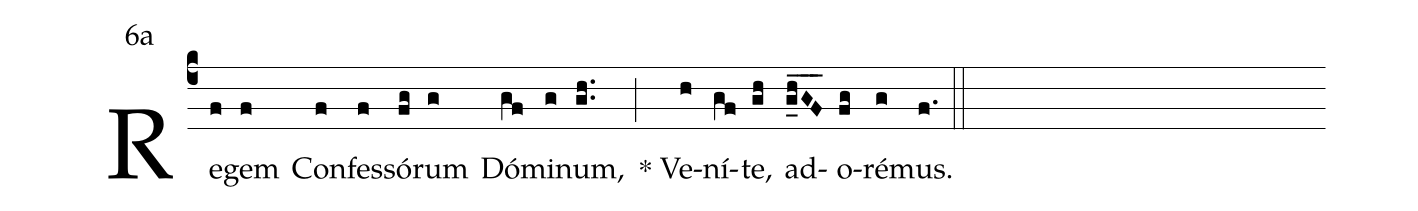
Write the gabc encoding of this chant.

mode:6a;
%%
(c4) Re(f)gem(f) Con(f)fes(f)só(fg)rum(g) Dó(gf)mi(g)num,(gh..) (;) <sp>*</sp> Ve(h)ní(gf)te,(gh) ad(g_h_GF__)o(fg)ré(g)mus.(f.) (::)
